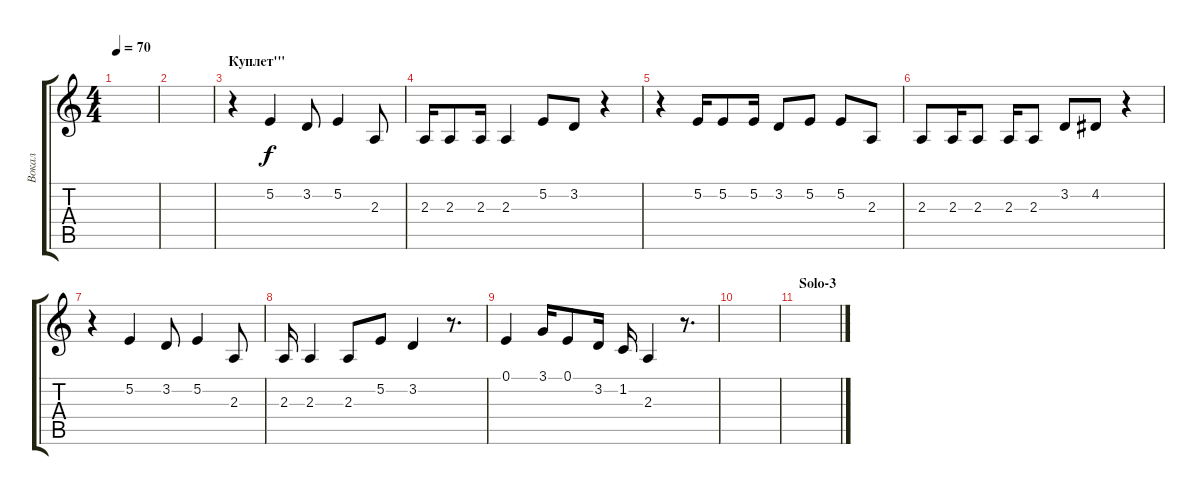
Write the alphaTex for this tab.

\track ("Вокал" "Вокал") {instrument flute}
\staff {score tabs}
\tuning (E4 B3 G3 D3 A2 E2) {hide}
\ts (4 4)
\tempo 70
\clef g2
\ks c
|
|
\section ("" "Куплет'''")
r.4 5.2.4 3.2.8 5.2.4 2.3.8 |
2.3.16 2.3.8 2.3.16 2.3.4 5.2.8 3.2.8 r.4 |
r.4 5.2.16 5.2.8 5.2.16 3.2.8 5.2.8 5.2.8 2.3.8 |
2.3.8 2.3.16 2.3.8 2.3.16 2.3.8 3.2.8 4.2.8 r.4 |
r.4 5.2.4 3.2.8 5.2.4 2.3.8 |
2.3.16 2.3.4 2.3.8 5.2.8 3.2.4 r.8{d} |
0.1.4 3.1.16 0.1.8 3.2.16 1.2.16 2.3.4 r.8{d} |
|
\section ("" "Solo-3")
